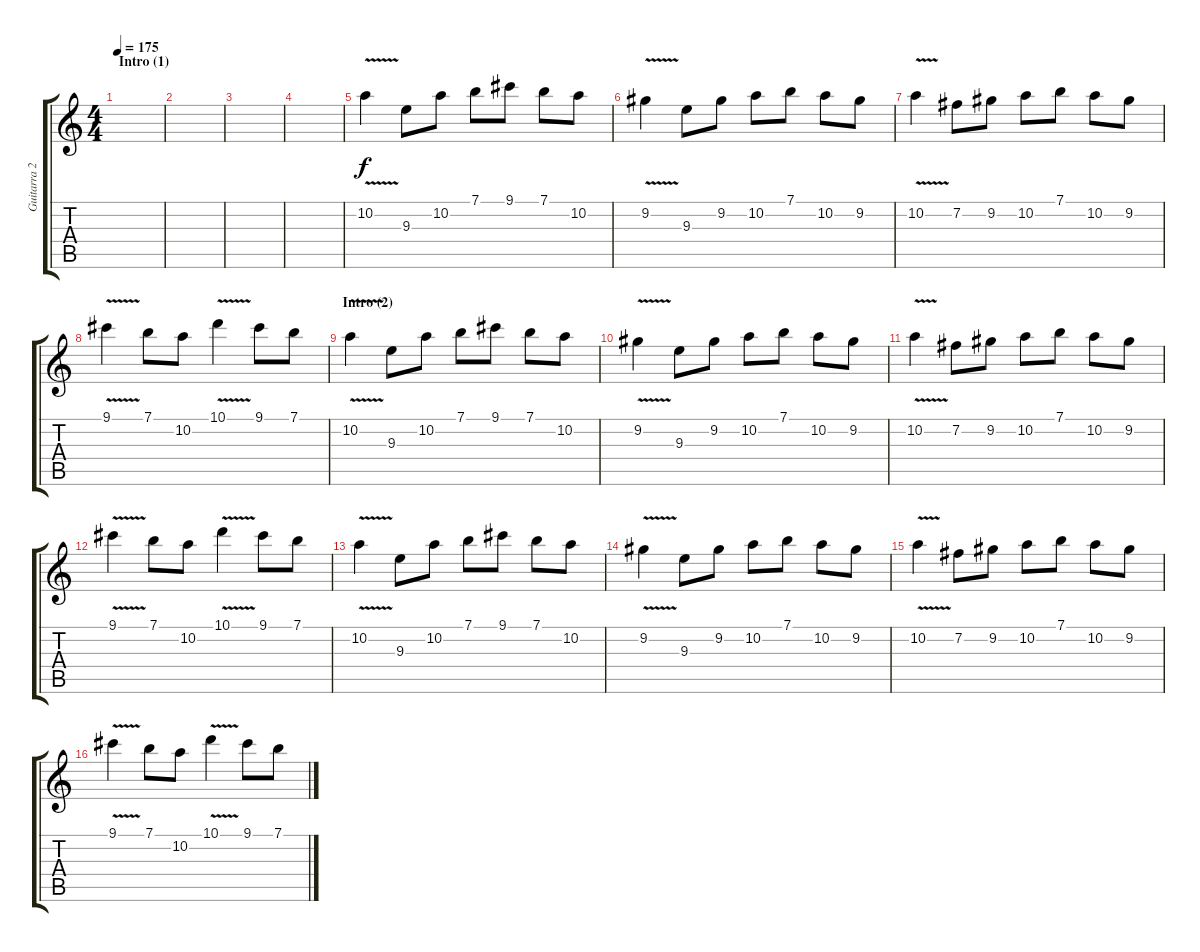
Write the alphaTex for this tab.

\track ("Guitarra 2" "Guitarra 2") {instrument overdrivenguitar}
\staff {score tabs}
\tuning (E4 B3 G3 D3 A2 E2) {hide}
\ts (4 4)
\section ("" "Intro (1)")
\tempo 175
\clef g2
\ks c
|
|
|
|
10.2{v}.4{instrument overdrivenguitar} 9.3.8 10.2.8 7.1.8 9.1.8 7.1.8 10.2.8 |
9.2{v}.4 9.3.8 9.2.8 10.2.8 7.1.8 10.2.8 9.2.8 |
10.2{v}.4 7.2.8 9.2.8 10.2.8 7.1.8 10.2.8 9.2.8 |
9.1{v}.4 7.1.8 10.2.8 10.1{v}.4 9.1.8 7.1.8 |
\section ("" "Intro (2)")
10.2{v}.4{instrument overdrivenguitar} 9.3.8 10.2.8 7.1.8 9.1.8 7.1.8 10.2.8 |
9.2{v}.4 9.3.8 9.2.8 10.2.8 7.1.8 10.2.8 9.2.8 |
10.2{v}.4 7.2.8 9.2.8 10.2.8 7.1.8 10.2.8 9.2.8 |
9.1{v}.4 7.1.8 10.2.8 10.1{v}.4 9.1.8 7.1.8 |
10.2{v}.4{instrument overdrivenguitar} 9.3.8 10.2.8 7.1.8 9.1.8 7.1.8 10.2.8 |
9.2{v}.4 9.3.8 9.2.8 10.2.8 7.1.8 10.2.8 9.2.8 |
10.2{v}.4 7.2.8 9.2.8 10.2.8 7.1.8 10.2.8 9.2.8 |
9.1{v}.4 7.1.8 10.2.8 10.1{v}.4 9.1.8 7.1.8
